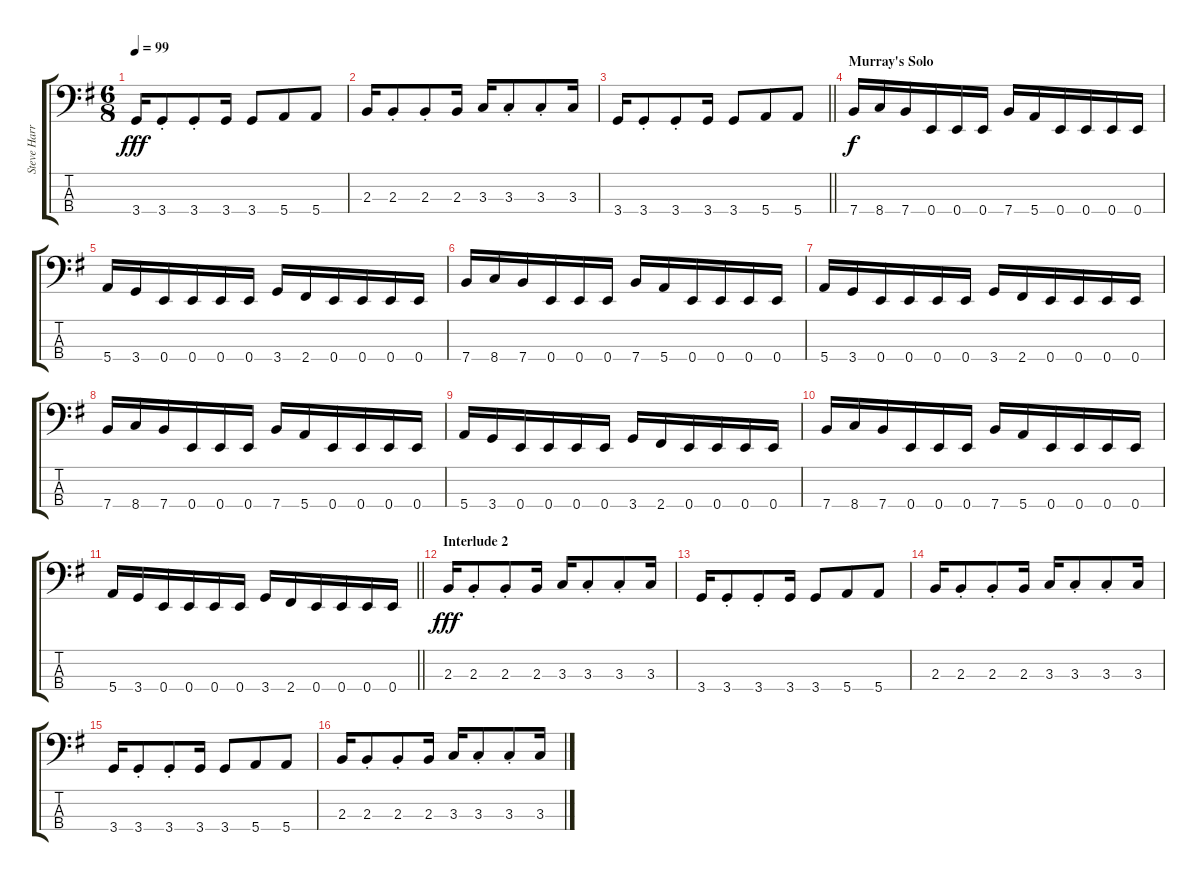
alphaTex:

\track ("Steve Harris" "Steve Harr") {instrument electricbassfinger}
\staff {score tabs}
\tuning (G2 D2 A1 E1) {hide}
\ts (6 8)
\tempo 99
\clef f4
\ks eminor
3.4.16{dy fff} 3.4{st}.8 3.4{st}.8 3.4.16 3.4.8 5.4.8 5.4.8 |
2.3.16 2.3{st}.8 2.3{st}.8 2.3.16 3.3.16 3.3{st}.8 3.3{st}.8 3.3.16 |
\barLineRight lightlight
3.4.16 3.4{st}.8 3.4{st}.8 3.4.16 3.4.8 5.4.8 5.4.8 |
\section ("" "Murray's Solo")
7.4.16{dy f} 8.4.16 7.4.16 0.4.16 0.4.16 0.4.16 7.4.16 5.4.16 0.4.16 0.4.16 0.4.16 0.4.16 |
5.4.16 3.4.16 0.4.16 0.4.16 0.4.16 0.4.16 3.4.16 2.4.16 0.4.16 0.4.16 0.4.16 0.4.16 |
7.4.16 8.4.16 7.4.16 0.4.16 0.4.16 0.4.16 7.4.16 5.4.16 0.4.16 0.4.16 0.4.16 0.4.16 |
5.4.16 3.4.16 0.4.16 0.4.16 0.4.16 0.4.16 3.4.16 2.4.16 0.4.16 0.4.16 0.4.16 0.4.16 |
7.4.16 8.4.16 7.4.16 0.4.16 0.4.16 0.4.16 7.4.16 5.4.16 0.4.16 0.4.16 0.4.16 0.4.16 |
5.4.16 3.4.16 0.4.16 0.4.16 0.4.16 0.4.16 3.4.16 2.4.16 0.4.16 0.4.16 0.4.16 0.4.16 |
7.4.16 8.4.16 7.4.16 0.4.16 0.4.16 0.4.16 7.4.16 5.4.16 0.4.16 0.4.16 0.4.16 0.4.16 |
\barLineRight lightlight
5.4.16 3.4.16 0.4.16 0.4.16 0.4.16 0.4.16 3.4.16 2.4.16 0.4.16 0.4.16 0.4.16 0.4.16 |
\section ("" "Interlude 2")
2.3.16{dy fff} 2.3{st}.8 2.3{st}.8 2.3.16 3.3.16 3.3{st}.8 3.3{st}.8 3.3.16 |
3.4.16 3.4{st}.8 3.4{st}.8 3.4.16 3.4.8 5.4.8 5.4.8 |
2.3.16 2.3{st}.8 2.3{st}.8 2.3.16 3.3.16 3.3{st}.8 3.3{st}.8 3.3.16 |
3.4.16 3.4{st}.8 3.4{st}.8 3.4.16 3.4.8 5.4.8 5.4.8 |
2.3.16 2.3{st}.8 2.3{st}.8 2.3.16 3.3.16 3.3{st}.8 3.3{st}.8 3.3.16
